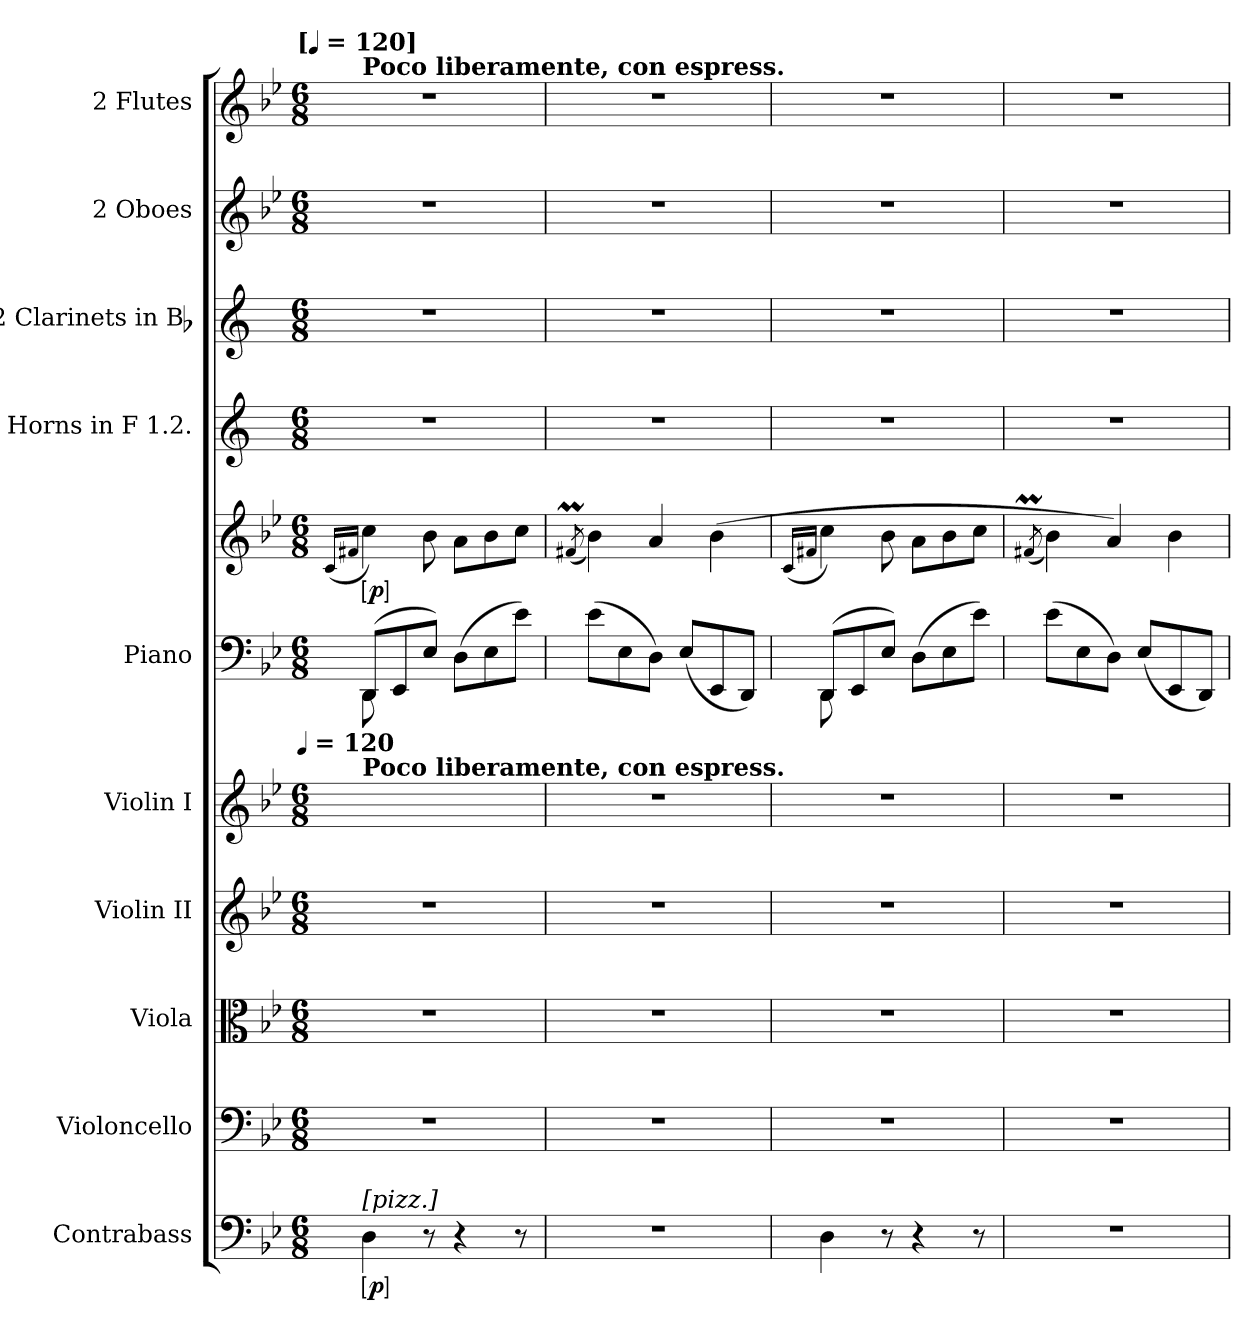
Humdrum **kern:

**kern	**dynam	**kern	**kern	**kern	**kern	**kern	**kern	**dynam	**kern	**kern	**kern	**kern
*part10	*part10	*part9	*part8	*part7	*part6	*part5	*part5	*part5	*part4	*part3	*part2	*part1
*staff11	*staff11	*staff10	*staff9	*staff8	*staff7	*staff6	*staff5	*staff5/6	*staff4	*staff3	*staff2	*staff1
*I"Contrabass	*	*I"Violoncello	*I"Viola	*I"Violin II	*I"Violin I	*I"Piano	*	*	*I"Horns in F 1.2.	*I"2 Clarinets in Bb	*I"2 Oboes	*I"2 Flutes
*I'Cb.	*	*I'Vc.	*I'Vla.	*I'Vln. II	*I'Vln. I	*I'Pno.	*	*	*I'1.2.Hn.	*I'1.2.Cl.	*I'1.2.Ob.	*I'1.2.Fl.
*clefF4	*	*clefF4	*clefC3	*clefG2	*clefG2	*clefF4	*clefG2	*	*clefG2	*clefG2	*clefG2	*clefG2
*ITrd7c12	*	*	*	*	*	*	*	*	*ITrd4c7	*ITrd1c2	*	*
*k[b-e-]	*	*k[b-e-]	*k[b-e-]	*k[b-e-]	*k[b-e-]	*k[b-e-]	*k[b-e-]	*	*k[b-]	*k[b-e-]	*k[b-e-]	*k[b-e-]
*B-:	*	*B-:	*B-:	*B-:	*B-:	*B-:	*B-:	*	*F:	*B-:	*B-:	*B-:
!!LO:TX:omd:t=[[quarter] = 120]
*M6/8	*	*M6/8	*M6/8	*M6/8	*M6/8	*M6/8	*M6/8	*	*M6/8	*M6/8	*M6/8	*M6/8
*MM120	*	*MM120	*MM120	*MM120	*MM120	*MM120	*MM120	*	*MM120	*MM120	*MM120	*MM120
=1	=1	=1	=1	=1	=1	=1	=1	=1	=1	=1	=1	=1
!	!	!	!	!	!LO:TX:t=[quarter] = 120	!	!	!	!	!	!	!
.	.	.	.	.	.	.	(<16qqc/LL	.	.	.	.	.
.	.	.	.	.	.	.	16qqf#X/JJ	.	.	.	.	.
*	*	*	*	*	*	*^	*	*	*	*	*	*
!	!	!	!	!	!	!	!	!	!	!	!	!	!LO:TX:a:B:t=Poco liberamente, con espress.
!	!	!	!	!	!LO:TX:a:B:t=Poco liberamente, con espress.	!	!	!	!	!	!	!	!
!LO:TX:a:t=[pizz.]	!	!	!	!	!	!	!	!	!	!	!	!	!
!	!LO:DY:ed=brack	!	!	!	!	!	!	!	!LO:DY:ed=brack	!	!	!	!
4DD	p	4%3r	4%3r	4%3r	4%3r	(<8DDL	8DD	4cc)	p	4%3r	4%3r	4%3r	4%3r
.	.	.	.	.	.	8EE-	2ryy	.	.	.	.	.	.
8r	.	.	.	.	.	8E-J)	.	8b-	.	.	.	.	.
4r	.	.	.	.	.	(8DL	.	8aL	.	.	.	.	.
.	.	.	.	.	.	8E-	.	8b-	.	.	.	.	.
8r	.	.	.	.	.	8e-J)	8ryy	8ccJ	.	.	.	.	.
*	*	*	*	*	*	*v	*v	*	*	*	*	*	*
=2	=2	=2	=2	=2	=2	=2	=2	=2	=2	=2	=2	=2
.	.	.	.	.	.	.	(8qf#Xm/	.	.	.	.	.
4%3r	.	4%3r	4%3r	4%3r	4%3r	(8e-L	4b-)	.	4%3r	4%3r	4%3r	4%3r
.	.	.	.	.	.	8E-	.	.	.	.	.	.
.	.	.	.	.	.	8DJ)	4ai	.	.	.	.	.
.	.	.	.	.	.	(8E-L	.	.	.	.	.	.
.	.	.	.	.	.	8EE-	(4b-	.	.	.	.	.
.	.	.	.	.	.	8DDJ)	.	.	.	.	.	.
=3	=3	=3	=3	=3	=3	=3	=3	=3	=3	=3	=3	=3
.	.	.	.	.	.	.	(<16qqc/LL	.	.	.	.	.
.	.	.	.	.	.	.	16qqf#X/JJ	.	.	.	.	.
*	*	*	*	*	*	*^	*	*	*	*	*	*
4DD	.	4%3r	4%3r	4%3r	4%3r	(<8DDL	8DD	4cc)	.	4%3r	4%3r	4%3r	4%3r
.	.	.	.	.	.	8EE-	2ryy	.	.	.	.	.	.
8r	.	.	.	.	.	8E-J)	.	8b-	.	.	.	.	.
4r	.	.	.	.	.	(8DL	.	8aL	.	.	.	.	.
.	.	.	.	.	.	8E-	.	8b-	.	.	.	.	.
8r	.	.	.	.	.	8e-J)	8ryy	8ccJ	.	.	.	.	.
*	*	*	*	*	*	*v	*v	*	*	*	*	*	*
=4	=4	=4	=4	=4	=4	=4	=4	=4	=4	=4	=4	=4
.	.	.	.	.	.	.	(8qf#Xm/	.	.	.	.	.
4%3r	.	4%3r	4%3r	4%3r	4%3r	(8e-L	4b-)	.	4%3r	4%3r	4%3r	4%3r
.	.	.	.	.	.	8E-	.	.	.	.	.	.
.	.	.	.	.	.	8DJ)	4a)	.	.	.	.	.
.	.	.	.	.	.	(8E-L	.	.	.	.	.	.
.	.	.	.	.	.	8EE-	4b-	.	.	.	.	.
.	.	.	.	.	.	8DDJ)	.	.	.	.	.	.
=	=	=	=	=	=	=	=	=	=	=	=	=
*-	*-	*-	*-	*-	*-	*-	*-	*-	*-	*-	*-	*-
